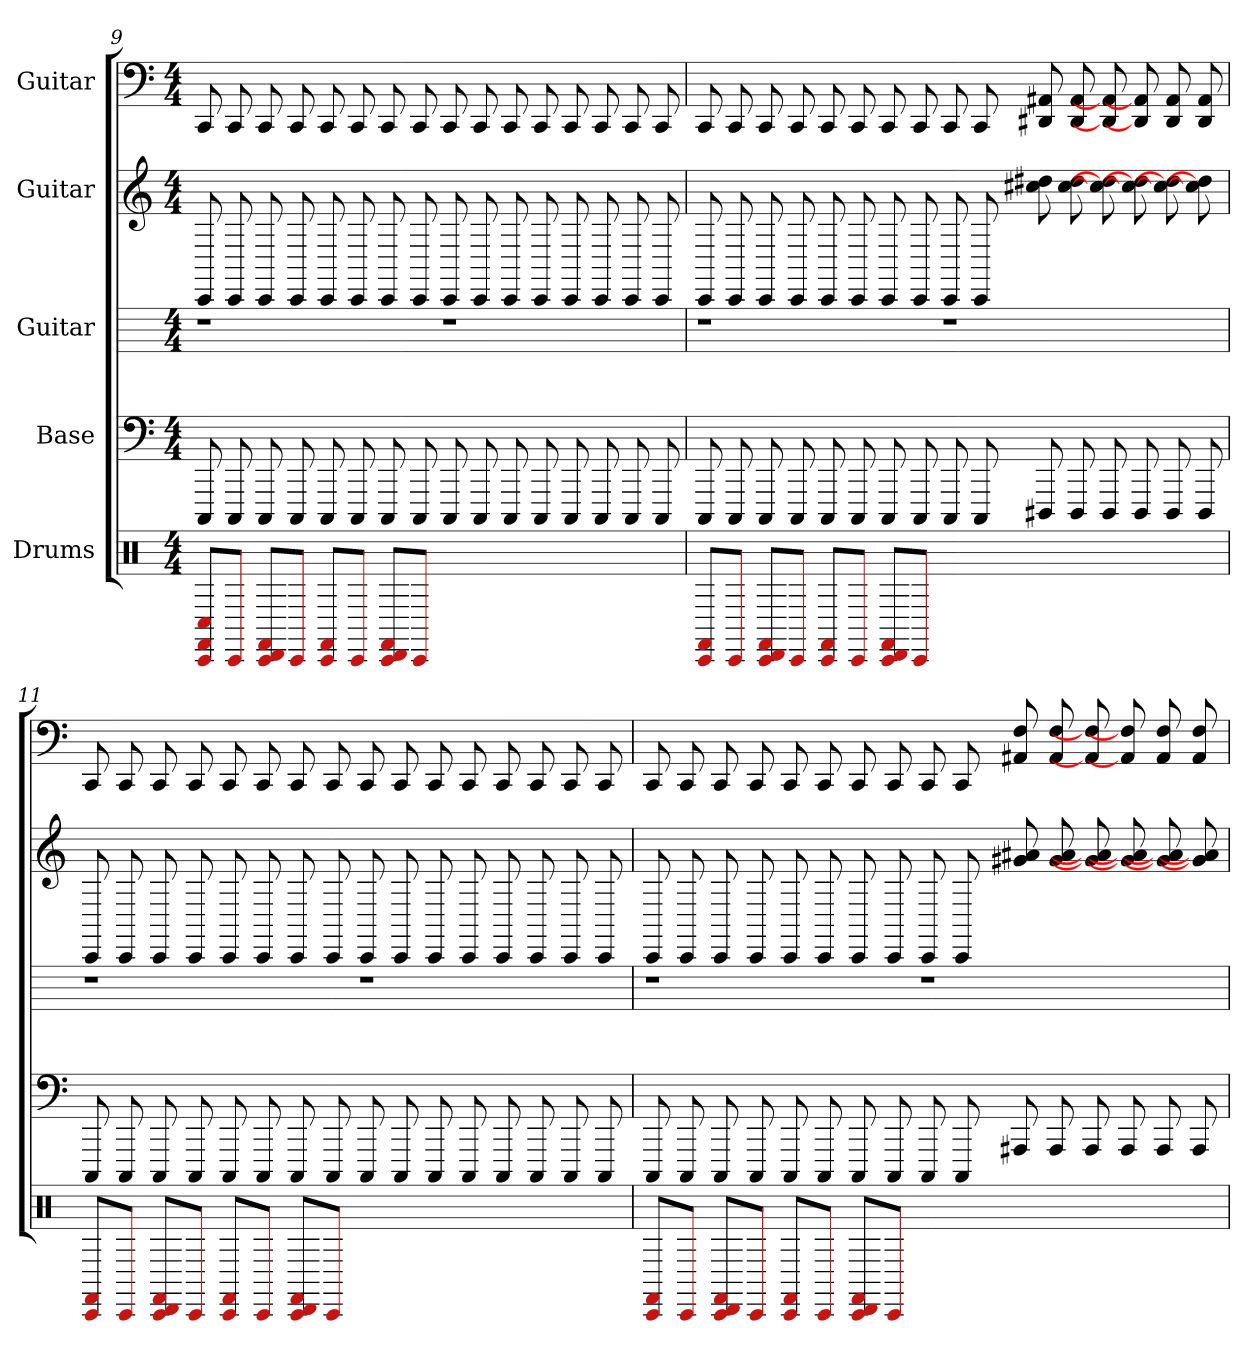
**kern	**kern	**kern	**kern	**kern
*part5	*part4	*part3	*part2	*part1
*staff5	*staff4	*staff3	*staff2	*staff1
*I"Drums	*I"Base	*I"Guitar	*I"Guitar	*I"Guitar
*clefX	*	*	*	*
*k[]	*k[]	*k[]	*k[]	*k[]
*M4/4	*M4/4	*M4/4	*M4/4	*M4/4
=9	=9	=9	=9	=9
8C#/ 8FF/ 8CC/L	8CCC	1r	8CC	8CC
8CC/J	8CCC	.	8CC	8CC
8FF/ 8DD/ 8CC/L	8CCC	.	8CC	8CC
8CC/J	8CCC	.	8CC	8CC
8FF/ 8CC/L	8CCC	.	8CC	8CC
8CC/J	8CCC	.	8CC	8CC
8FF/ 8DD/ 8CC/L	8CCC	.	8CC	8CC
8CC/J	8CCC	.	8CC	8CC
1ryy	8CCC	1r	8CC	8CC
.	8CCC	.	8CC	8CC
.	8CCC	.	8CC	8CC
.	8CCC	.	8CC	8CC
.	8CCC	.	8CC	8CC
.	8CCC	.	8CC	8CC
.	8CCC	.	8CC	8CC
.	8CCC	.	8CC	8CC
=10	=10	=10	=10	=10
8FF/ 8CC/L	8CCC	1r	8CC	8CC
8CC/J	8CCC	.	8CC	8CC
8FF/ 8DD/ 8CC/L	8CCC	.	8CC	8CC
8CC/J	8CCC	.	8CC	8CC
8FF/ 8CC/L	8CCC	.	8CC	8CC
8CC/J	8CCC	.	8CC	8CC
8FF/ 8DD/ 8CC/L	8CCC	.	8CC	8CC
8CC/J	8CCC	.	8CC	8CC
1ryy	8CCC	1r	8CC	8CC
.	8CCC	.	8CC	8CC
.	8DDD#	.	8dd# 8cc#	8AA# 8DD#
.	8DDD#	.	8dd# 8cc#	8AA# 8DD#
.	8DDD#	.	8dd#] 8cc#]	8AA#] 8DD#]
.	8DDD#	.	8dd#] 8cc#]	8AA#] 8DD#]
.	8DDD#	.	8dd#] 8cc#]	8AA# 8DD#
.	8DDD#	.	8dd#] 8cc#]	8AA# 8DD#
=11	=11	=11	=11	=11
8FF/ 8CC/L	8CCC	1r	8CC	8CC
8CC/J	8CCC	.	8CC	8CC
8FF/ 8DD/ 8CC/L	8CCC	.	8CC	8CC
8CC/J	8CCC	.	8CC	8CC
8FF/ 8CC/L	8CCC	.	8CC	8CC
8CC/J	8CCC	.	8CC	8CC
8FF/ 8DD/ 8CC/L	8CCC	.	8CC	8CC
8CC/J	8CCC	.	8CC	8CC
1ryy	8CCC	1r	8CC	8CC
.	8CCC	.	8CC	8CC
.	8CCC	.	8CC	8CC
.	8CCC	.	8CC	8CC
.	8CCC	.	8CC	8CC
.	8CCC	.	8CC	8CC
.	8CCC	.	8CC	8CC
.	8CCC	.	8CC	8CC
=12	=12	=12	=12	=12
8FF/ 8CC/L	8CCC	1r	8CC	8CC
8CC/J	8CCC	.	8CC	8CC
8FF/ 8DD/ 8CC/L	8CCC	.	8CC	8CC
8CC/J	8CCC	.	8CC	8CC
8FF/ 8CC/L	8CCC	.	8CC	8CC
8CC/J	8CCC	.	8CC	8CC
8FF/ 8DD/ 8CC/L	8CCC	.	8CC	8CC
8CC/J	8CCC	.	8CC	8CC
1ryy	8CCC	1r	8CC	8CC
.	8CCC	.	8CC	8CC
.	8AAA#	.	8a# 8g#	8F 8AA#
.	8AAA#	.	8a# 8g#	8F 8AA#
.	8AAA#	.	8a#] 8g#]	8F] 8AA#]
.	8AAA#	.	8a#] 8g#]	8F] 8AA#]
.	8AAA#	.	8a#] 8g#]	8F 8AA#
.	8AAA#	.	8a#] 8g#]	8F 8AA#
=	=	=	=	=
*-	*-	*-	*-	*-
